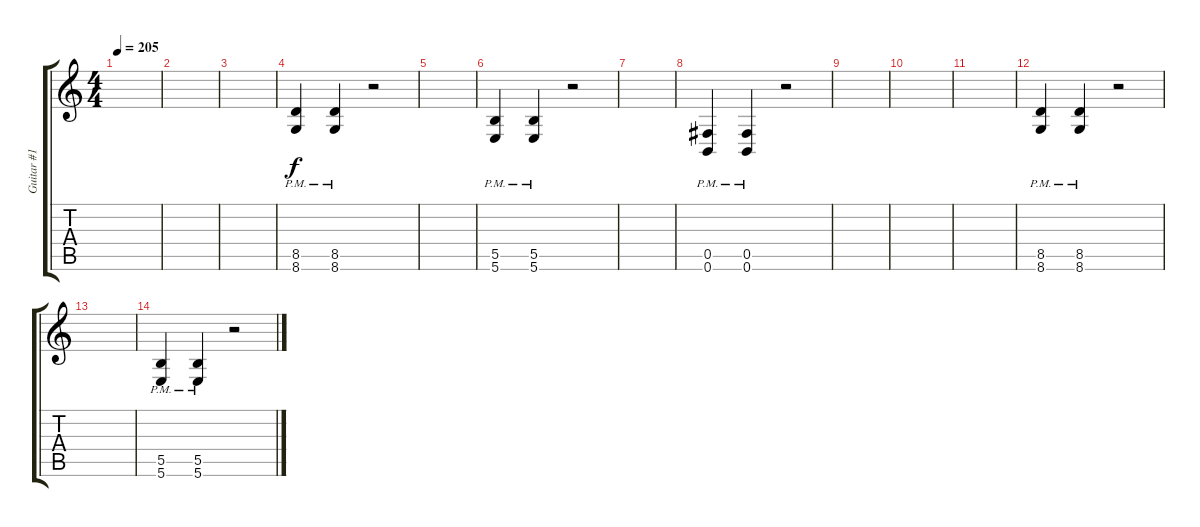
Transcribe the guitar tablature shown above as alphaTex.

\track ("Guitar #1" "Guitar #1") {instrument overdrivenguitar}
\staff {score tabs}
\tuning (Db4 Ab3 E3 B2 Gb2 B1) {hide}
\ts (4 4)
\tempo 205
\clef g2
\ks c
|
|
|
(8.5{pm} 8.6{pm}).4 (8.5{pm} 8.6{pm}).4 r.2 |
|
(5.5{pm} 5.6{pm}).4 (5.5{pm} 5.6{pm}).4 r.2 |
|
(0.5{pm} 0.6{pm}).4 (0.5{pm} 0.6{pm}).4 r.2 |
|
|
|
(8.5{pm} 8.6{pm}).4 (8.5{pm} 8.6{pm}).4 r.2 |
|
(5.5{pm} 5.6{pm}).4 (5.5{pm} 5.6{pm}).4 r.2
